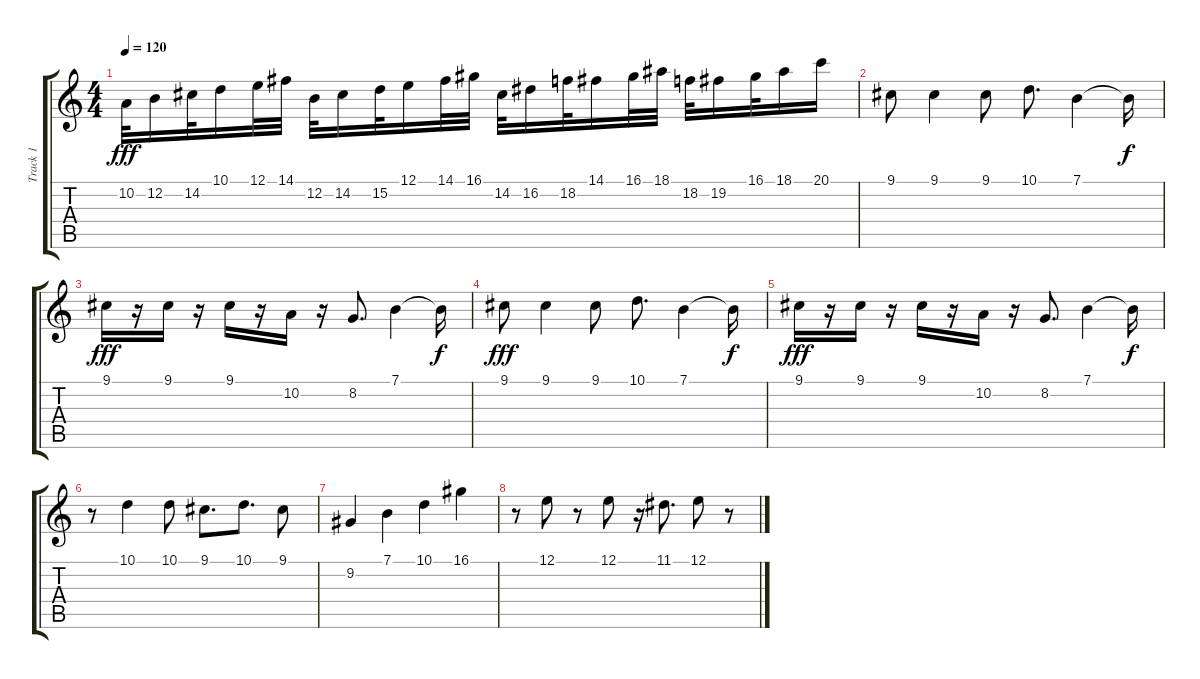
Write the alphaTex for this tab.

\track ("Track 1" "Track 1") {instrument lead2sawtooth}
\staff {score tabs}
\tuning (E4 B3 G3 D3 A2 E2) {hide}
\ts (4 4)
\tempo 120
\clef g2
\ks c
10.2.32{dy fff} 12.2.16 14.2.32 10.1.16 12.1.32 14.1.32 12.2.32 14.2.16 15.2.32 12.1.16 14.1.32 16.1.32 14.2.32 16.2.16 18.2.32 14.1.16 16.1.32 18.1.32 18.2.32 19.2.16 16.1.32 18.1.16 20.1.16 |
9.1.8 9.1.4 9.1.8 10.1.8{d} 7.1.4 7.1{t}.16{dy f} |
9.1.16{dy fff} r.16 9.1.16 r.16 9.1.16 r.16 10.2.16 r.16 8.2.8{d} 7.1.4 7.1{t}.16{dy f} |
9.1.8{dy fff} 9.1.4 9.1.8 10.1.8{d} 7.1.4 7.1{t}.16{dy f} |
9.1.16{dy fff} r.16 9.1.16 r.16 9.1.16 r.16 10.2.16 r.16 8.2.8{d} 7.1.4 7.1{t}.16{dy f} |
r.8 10.1.4 10.1.8 9.1.8{d} 10.1.8{d} 9.1.8 |
9.2.4 7.1.4 10.1.4 16.1.4 |
r.8 12.1.8 r.8 12.1.8 r.16 11.1.8{d} 12.1.8 r.8
